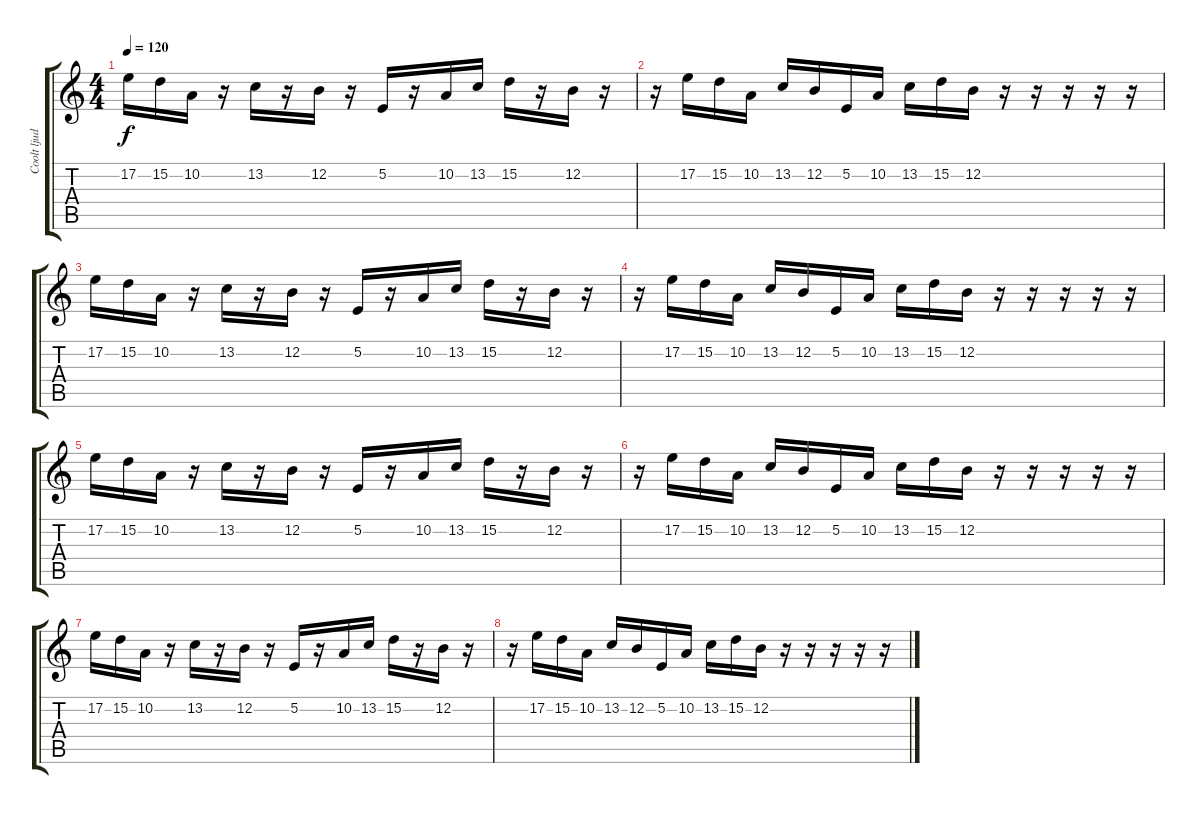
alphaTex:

\track ("Coolt ljud" "Coolt ljud") {instrument lead8bassandlead}
\staff {score tabs}
\tuning (E4 B3 G3 D3 A2 E2) {hide}
\ts (4 4)
\tempo 120
\clef g2
\ks c
17.2.16{dy f} 15.2.16 10.2.16 r.16 13.2.16 r.16 12.2.16 r.16 5.2.16 r.16 10.2.16 13.2.16 15.2.16 r.16 12.2.16 r.16 |
r.16 17.2.16 15.2.16 10.2.16 13.2.16 12.2.16 5.2.16 10.2.16 13.2.16 15.2.16 12.2.16 r.16 r.16 r.16 r.16 r.16 |
17.2.16 15.2.16 10.2.16 r.16 13.2.16 r.16 12.2.16 r.16 5.2.16 r.16 10.2.16 13.2.16 15.2.16 r.16 12.2.16 r.16 |
r.16 17.2.16 15.2.16 10.2.16 13.2.16 12.2.16 5.2.16 10.2.16 13.2.16 15.2.16 12.2.16 r.16 r.16 r.16 r.16 r.16 |
17.2.16 15.2.16 10.2.16 r.16 13.2.16 r.16 12.2.16 r.16 5.2.16 r.16 10.2.16 13.2.16 15.2.16 r.16 12.2.16 r.16 |
r.16 17.2.16 15.2.16 10.2.16 13.2.16 12.2.16 5.2.16 10.2.16 13.2.16 15.2.16 12.2.16 r.16 r.16 r.16 r.16 r.16 |
17.2.16 15.2.16 10.2.16 r.16 13.2.16 r.16 12.2.16 r.16 5.2.16 r.16 10.2.16 13.2.16 15.2.16 r.16 12.2.16 r.16 |
r.16 17.2.16 15.2.16 10.2.16 13.2.16 12.2.16 5.2.16 10.2.16 13.2.16 15.2.16 12.2.16 r.16 r.16 r.16 r.16 r.16
